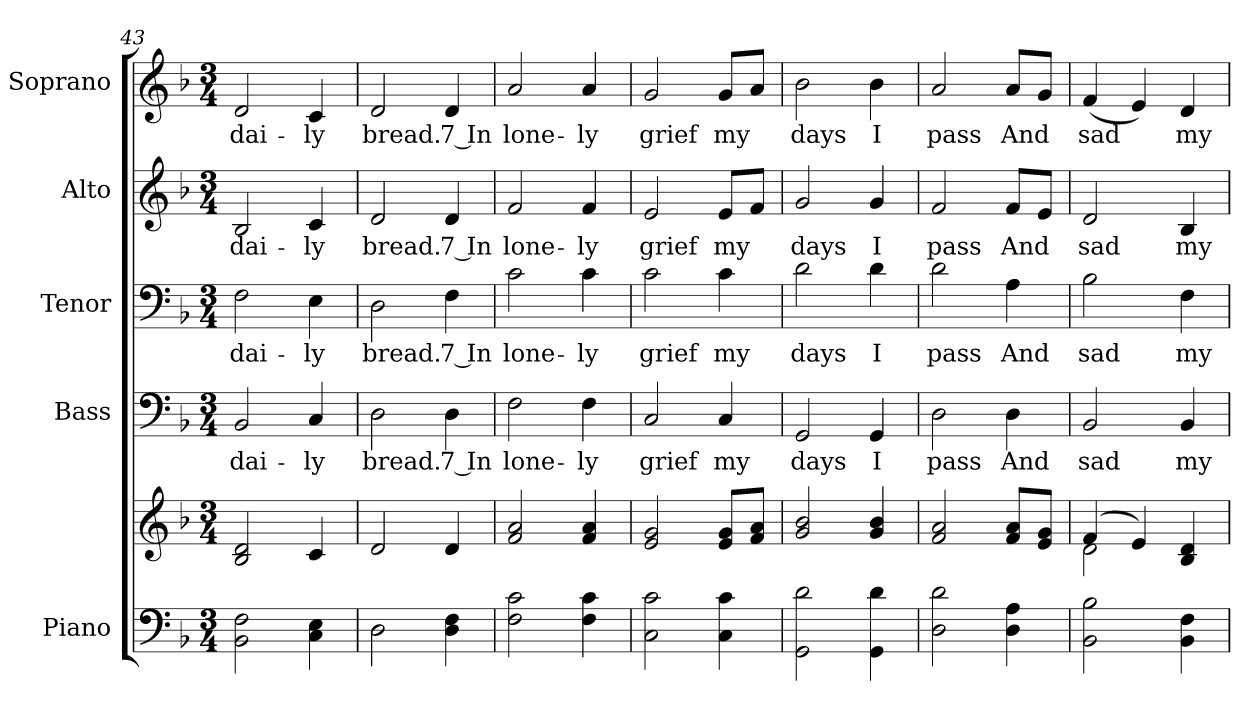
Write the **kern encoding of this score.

**kern	**kern	**kern	**text	**kern	**text	**kern	**text	**kern	**text
*part5	*part5	*part4	*part4	*part3	*part3	*part2	*part2	*part1	*part1
*staff6	*staff5	*staff4	*staff4	*staff3	*staff3	*staff2	*staff2	*staff1	*staff1
*I"Piano	*	*I"Bass	*	*I"Tenor	*	*I"Alto	*	*I"Soprano	*
*I'Pno.	*	*I'B.	*	*I'T.	*	*I'A.	*	*I'S.	*
*clefF4	*clefG2	*clefF4	*	*clefF4	*	*clefG2	*	*clefG2	*
*k[b-]	*k[b-]	*k[b-]	*	*k[b-]	*	*k[b-]	*	*k[b-]	*
*F:	*F:	*F:	*	*F:	*	*F:	*	*F:	*
*M3/4	*M3/4	*M3/4	*	*M3/4	*	*M3/4	*	*M3/4	*
=43	=43	=43	=43	=43	=43	=43	=43	=43	=43
!	!	!	!LO:LY:b:color=#000000	!	!	!	!	!	!
!	!	!	!	!	!LO:LY:b:color=#000000	!	!	!	!
!	!	!	!	!	!	!	!LO:LY:b:color=#000000	!	!
!	!	!	!	!	!	!	!	!	!LO:LY:b:color=#000000
2BB-i\ 2Fi	2B-i/ 2di	2BB-i/	dai-	2Fi\	dai-	2B-i/	dai-	2di/	dai-
!	!	!	!LO:LY:b:color=#000000	!	!	!	!	!	!
!	!	!	!	!	!LO:LY:b:color=#000000	!	!	!	!
!	!	!	!	!	!	!	!LO:LY:b:color=#000000	!	!
!	!	!	!	!	!	!	!	!	!LO:LY:b:color=#000000
4Ci\ 4Ei	4ci/	4Ci/	-ly	4Ei\	-ly	4ci/	-ly	4ci/	-ly
=44	=44	=44	=44	=44	=44	=44	=44	=44	=44
!	!	!	!LO:LY:b:color=#000000	!	!	!	!	!	!
!	!	!	!	!	!LO:LY:b:color=#000000	!	!	!	!
!	!	!	!	!	!	!	!LO:LY:b:color=#000000	!	!
!	!	!	!	!	!	!	!	!	!LO:LY:b:color=#000000
2Di\	2di/	2Di\	bread.	2Di\	bread.	2di/	bread.	2di/	bread.
!	!	!	!LO:LY:b:color=#000000	!	!	!	!	!	!
!	!	!	!	!	!LO:LY:b:color=#000000	!	!	!	!
!	!	!	!	!	!	!	!LO:LY:b:color=#000000	!	!
!	!	!	!	!	!	!	!	!	!LO:LY:b:color=#000000
4Di\ 4Fi	4di/	4Di\	7 In	4Fi\	7 In	4di/	7 In	4di/	7 In
=45	=45	=45	=45	=45	=45	=45	=45	=45	=45
!	!	!	!LO:LY:b:color=#000000	!	!	!	!	!	!
!	!	!	!	!	!LO:LY:b:color=#000000	!	!	!	!
!	!	!	!	!	!	!	!LO:LY:b:color=#000000	!	!
!	!	!	!	!	!	!	!	!	!LO:LY:b:color=#000000
2Fi\ 2ci	2fi/ 2ai	2Fi\	lone-	2ci\	lone-	2fi/	lone-	2ai/	lone-
!	!	!	!LO:LY:b:color=#000000	!	!	!	!	!	!
!	!	!	!	!	!LO:LY:b:color=#000000	!	!	!	!
!	!	!	!	!	!	!	!LO:LY:b:color=#000000	!	!
!	!	!	!	!	!	!	!	!	!LO:LY:b:color=#000000
4Fi\ 4ci	4fi/ 4ai	4Fi\	-ly	4ci\	-ly	4fi/	-ly	4ai/	-ly
=46	=46	=46	=46	=46	=46	=46	=46	=46	=46
!	!	!	!LO:LY:b:color=#000000	!	!	!	!	!	!
!	!	!	!	!	!LO:LY:b:color=#000000	!	!	!	!
!	!	!	!	!	!	!	!LO:LY:b:color=#000000	!	!
!	!	!	!	!	!	!	!	!	!LO:LY:b:color=#000000
2Ci\ 2ci	2ei/ 2gi	2Ci/	grief	2ci\	grief	2ei/	grief	2gi/	grief
!	!	!	!LO:LY:b:color=#000000	!	!	!	!	!	!
!	!	!	!	!	!LO:LY:b:color=#000000	!	!	!	!
!	!	!	!	!	!	!	!LO:LY:b:color=#000000	!	!
!	!	!	!	!	!	!	!	!	!LO:LY:b:color=#000000
4Ci\ 4ci	8ei/ 8giL	4Ci/	my	4ci\	my	8ei/L	my	8gi/L	my
.	8fi/ 8aiJ	.	.	.	.	8fi/J	.	8ai/J	.
=47	=47	=47	=47	=47	=47	=47	=47	=47	=47
!	!	!	!LO:LY:b:color=#000000	!	!	!	!	!	!
!	!	!	!	!	!LO:LY:b:color=#000000	!	!	!	!
!	!	!	!	!	!	!	!LO:LY:b:color=#000000	!	!
!	!	!	!	!	!	!	!	!	!LO:LY:b:color=#000000
2GGi\ 2di	2gi/ 2b-i	2GGi/	days	2di\	days	2gi/	days	2b-i\	days
!	!	!	!LO:LY:b:color=#000000	!	!	!	!	!	!
!	!	!	!	!	!LO:LY:b:color=#000000	!	!	!	!
!	!	!	!	!	!	!	!LO:LY:b:color=#000000	!	!
!	!	!	!	!	!	!	!	!	!LO:LY:b:color=#000000
4GGi\ 4di	4gi/ 4b-i	4GGi/	I	4di\	I	4gi/	I	4b-i\	I
!!LO:PB:g=z
=48	=48	=48	=48	=48	=48	=48	=48	=48	=48
!	!	!	!LO:LY:b:color=#000000	!	!	!	!	!	!
!	!	!	!	!	!LO:LY:b:color=#000000	!	!	!	!
!	!	!	!	!	!	!	!LO:LY:b:color=#000000	!	!
!	!	!	!	!	!	!	!	!	!LO:LY:b:color=#000000
2Di\ 2di	2fi/ 2ai	2Di\	pass	2di\	pass	2fi/	pass	2ai/	pass
!	!	!	!LO:LY:b:color=#000000	!	!	!	!	!	!
!	!	!	!	!	!LO:LY:b:color=#000000	!	!	!	!
!	!	!	!	!	!	!	!LO:LY:b:color=#000000	!	!
!	!	!	!	!	!	!	!	!	!LO:LY:b:color=#000000
4Di\ 4Ai	8fi/ 8aiL	4Di\	And	4Ai\	And	8fi/L	And	8ai/L	And
.	8ei/ 8giJ	.	.	.	.	8ei/J	.	8gi/J	.
=49	=49	=49	=49	=49	=49	=49	=49	=49	=49
*	*^	*	*	*	*	*	*	*	*
!	!	!	!	!LO:LY:b:color=#000000	!	!	!	!	!	!
!	!	!	!	!	!	!LO:LY:b:color=#000000	!	!	!	!
!	!	!	!	!	!	!	!	!LO:LY:b:color=#000000	!	!
!	!	!	!	!	!	!	!	!	!	!LO:LY:b:color=#000000
2BB-i\ 2B-i	(4fi/	2di\	2BB-i/	sad	2B-i\	sad	2di/	sad	(4fi/	sad
.	4ei/)	.	.	.	.	.	.	.	4ei/)	.
!	!	!	!	!LO:LY:b:color=#000000	!	!	!	!	!	!
!	!	!	!	!	!	!LO:LY:b:color=#000000	!	!	!	!
!	!	!	!	!	!	!	!	!LO:LY:b:color=#000000	!	!
!	!	!	!	!	!	!	!	!	!	!LO:LY:b:color=#000000
4BB-i\ 4Fi	4B-i/ 4di	4ryy	4BB-i/	my	4Fi\	my	4B-i/	my	4di/	my
*	*v	*v	*	*	*	*	*	*	*	*
=	=	=	=	=	=	=	=	=	=
*-	*-	*-	*-	*-	*-	*-	*-	*-	*-
